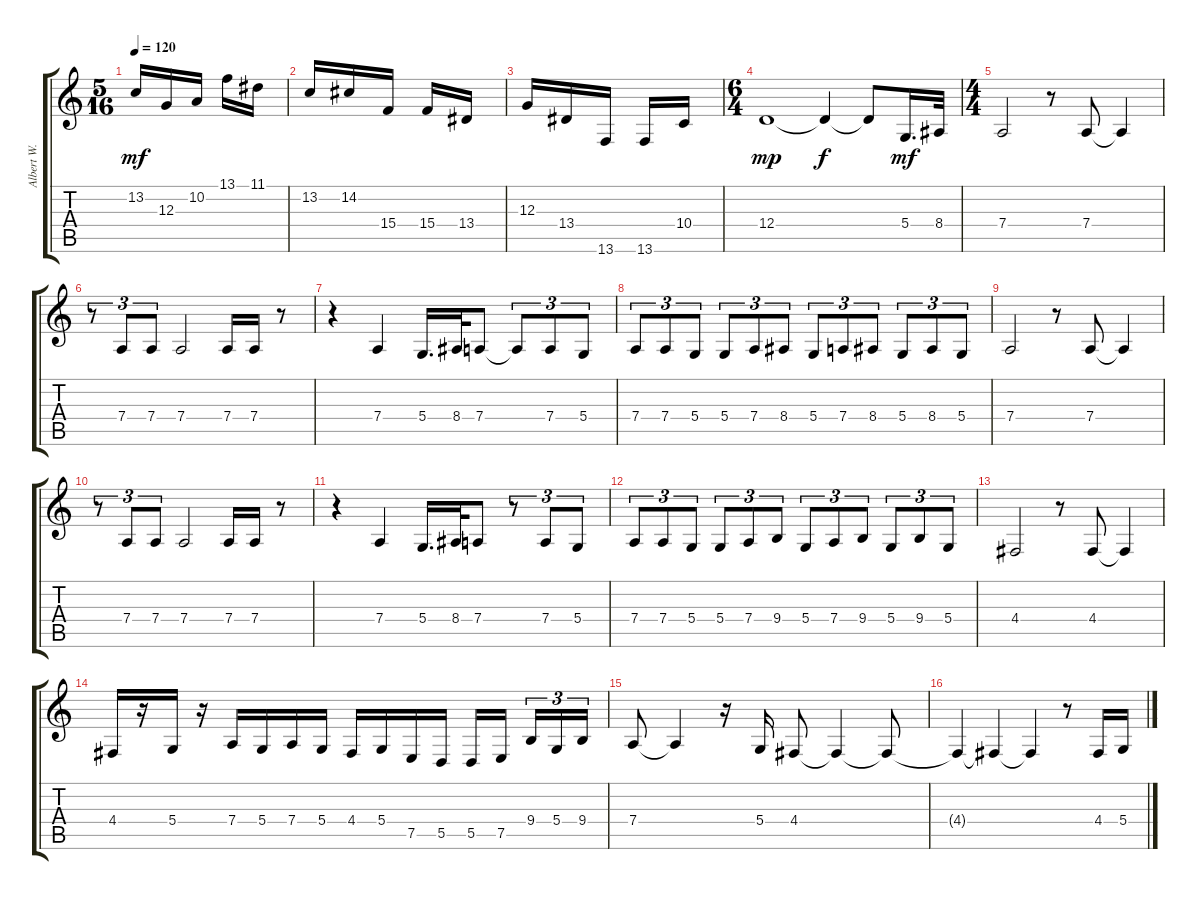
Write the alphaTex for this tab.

\track ("Albert W." "Albert W.") {instrument altosax}
\staff {score tabs}
\tuning (E4 B3 G3 D3 A2 E2) {hide}
\ts (5 16)
\tempo 120
\clef g2
\ks c
13.2.16{dy mf} 12.3.16 10.2.16 13.1.16 11.1.16 |
13.2.16 14.2.16 15.4.16 15.4.16 13.4.16 |
12.3.16 13.4.16 13.6.16 13.6.16 10.4.16 |
\ts (6 4)
12.4.1{dy mp} 12.4{t}.4{dy f} 12.4{t}.8 5.4.16{d dy mf} 8.4.32 |
\ts (4 4)
7.4.2 r.8 7.4.8 7.4{t}.4 |
r.8{tu (3 2)} 7.4.8{tu (3 2)} 7.4.8{tu (3 2)} 7.4.2 7.4.16 7.4.16 r.8 |
r.4 7.4.4 5.4.16{d} 8.4.32 7.4.8 7.4{t}.8{tu (3 2)} 7.4.8{tu (3 2)} 5.4.8{tu (3 2)} |
7.4.8{tu (3 2)} 7.4.8{tu (3 2)} 5.4.8{tu (3 2)} 5.4.8{tu (3 2)} 7.4.8{tu (3 2)} 8.4.8{tu (3 2)} 5.4.8{tu (3 2)} 7.4.8{tu (3 2)} 8.4.8{tu (3 2)} 5.4.8{tu (3 2)} 8.4.8{tu (3 2)} 5.4.8{tu (3 2)} |
7.4.2 r.8 7.4.8 7.4{t}.4 |
r.8{tu (3 2)} 7.4.8{tu (3 2)} 7.4.8{tu (3 2)} 7.4.2 7.4.16 7.4.16 r.8 |
r.4 7.4.4 5.4.16{d} 8.4.32 7.4.8 r.8{tu (3 2)} 7.4.8{tu (3 2)} 5.4.8{tu (3 2)} |
7.4.8{tu (3 2)} 7.4.8{tu (3 2)} 5.4.8{tu (3 2)} 5.4.8{tu (3 2)} 7.4.8{tu (3 2)} 9.4.8{tu (3 2)} 5.4.8{tu (3 2)} 7.4.8{tu (3 2)} 9.4.8{tu (3 2)} 5.4.8{tu (3 2)} 9.4.8{tu (3 2)} 5.4.8{tu (3 2)} |
4.4.2 r.8 4.4.8 4.4{t}.4 |
4.4.16 r.16 5.4.16 r.16 7.4.16 5.4.16 7.4.16 5.4.16 4.4.16 5.4.16 7.5.16 5.5.16 5.5.16 7.5.16{beam splitsecondary} 9.4.16{tu (3 2)} 5.4.16{tu (3 2)} 9.4.16{tu (3 2)} |
7.4.8 7.4{t}.4 r.16 5.4.16 4.4.8 4.4{t}.4 4.4{t}.8 |
4.4{t}.4 4.4{t}.4 4.4{t}.4 r.8 4.4.16 5.4.16
